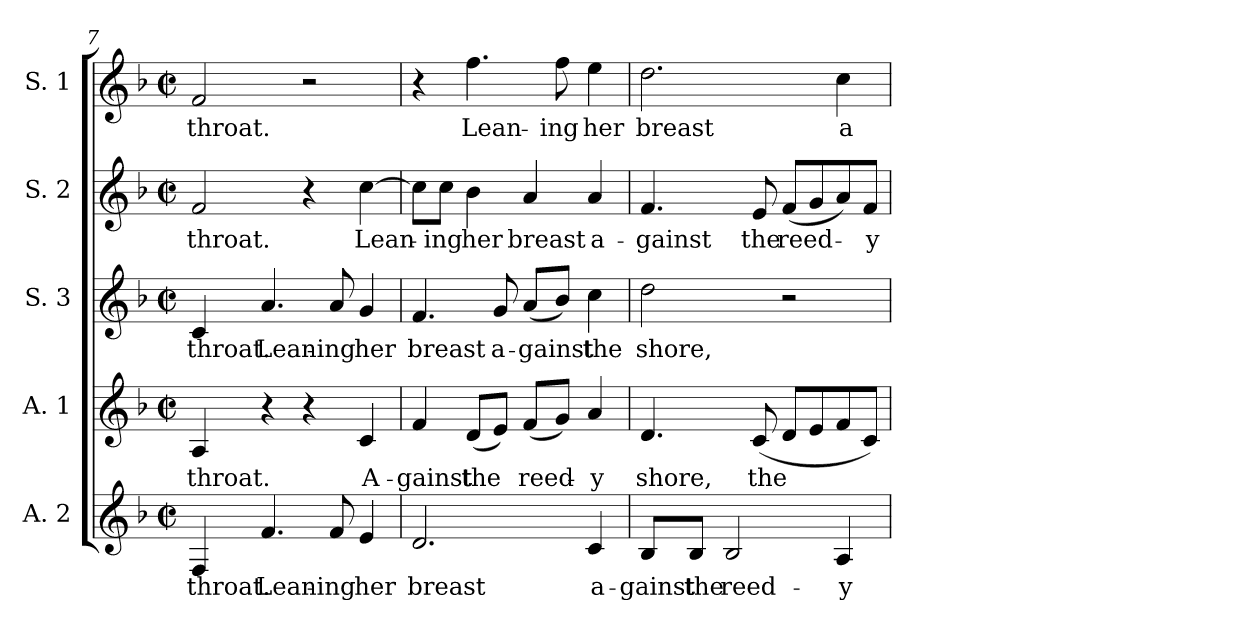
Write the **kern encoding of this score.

**kern	**text	**kern	**text	**kern	**text	**kern	**text	**kern	**text
*part5	*part5	*part4	*part4	*part3	*part3	*part2	*part2	*part1	*part1
*staff5	*staff5	*staff4	*staff4	*staff3	*staff3	*staff2	*staff2	*staff1	*staff1
*I"A. 2	*	*I"A. 1	*	*I"S. 3	*	*I"S. 2	*	*I"S. 1	*
!!LO:PB:g=z
*clefG2	*	*clefG2	*	*clefG2	*	*clefG2	*	*clefG2	*
*k[b-]	*	*k[b-]	*	*k[b-]	*	*k[b-]	*	*k[b-]	*
*F:	*	*F:	*	*F:	*	*F:	*	*F:	*
*M2/2	*	*M2/2	*	*M2/2	*	*M2/2	*	*M2/2	*
*met(c|)	*	*met(c|)	*	*met(c|)	*	*met(c|)	*	*met(c|)	*
=7	=7	=7	=7	=7	=7	=7	=7	=7	=7
!	!LO:LY:b:color=#000000	!	!	!	!	!	!	!	!
!	!	!	!LO:LY:b:color=#000000	!	!	!	!	!	!
!	!	!	!	!	!LO:LY:b:color=#000000	!	!	!	!
!	!	!	!	!	!	!	!LO:LY:b:color=#000000	!	!
!	!	!	!	!	!	!	!	!	!LO:LY:b:color=#000000
4Fi/	throat.	4Ai/	throat.	4ci/	throat.	2fi/	throat.	2fi/	throat.
!	!LO:LY:b:color=#000000	!	!	!	!	!	!	!	!
!	!	!	!	!	!LO:LY:b:color=#000000	!	!	!	!
4.fi/	Lean-	4r	.	4.ai/	Lean-	.	.	.	.
.	.	4r	.	.	.	4r	.	2r	.
!	!LO:LY:b:color=#000000	!	!	!	!	!	!	!	!
!	!	!	!	!	!LO:LY:b:color=#000000	!	!	!	!
8fi/	-ing	.	.	8ai/	-ing	.	.	.	.
!	!LO:LY:b:color=#000000	!	!	!	!	!	!	!	!
!	!	!	!LO:LY:b:color=#000000	!	!	!	!	!	!
!	!	!	!	!	!LO:LY:b:color=#000000	!	!	!	!
!	!	!	!	!	!	!	!LO:LY:b:color=#000000	!	!
4ei/	her	4ci/	A-	4gi/	her	[>4cci\	Lean-	.	.
=8	=8	=8	=8	=8	=8	=8	=8	=8	=8
!	!LO:LY:b:color=#000000	!	!	!	!	!	!	!	!
!	!	!	!LO:LY:b:color=#000000	!	!	!	!	!	!
!	!	!	!	!	!LO:LY:b:color=#000000	!	!	!	!
2.di/	breast	4fi/	-gainst	4.fi/	breast	8cci\L]	.	4r	.
!	!	!	!	!	!	!	!LO:LY:b:color=#000000	!	!
.	.	.	.	.	.	8cci\J	-ing	.	.
!	!	!	!LO:LY:b:color=#000000	!	!	!	!	!	!
!	!	!	!	!	!	!	!LO:LY:b:color=#000000	!	!
!	!	!	!	!	!	!	!	!	!LO:LY:b:color=#000000
.	.	(8di/L	the	.	.	4b-i\	her	4.ffi\	Lean-
!	!	!	!	!	!LO:LY:b:color=#000000	!	!	!	!
.	.	8ei/J)	.	8gi/	a-	.	.	.	.
!	!	!	!LO:LY:b:color=#000000	!	!	!	!	!	!
!	!	!	!	!	!LO:LY:b:color=#000000	!	!	!	!
!	!	!	!	!	!	!	!LO:LY:b:color=#000000	!	!
.	.	(8fi/L	reed-	(8ai/L	-gainst	4ai/	breast	.	.
!	!	!	!	!	!	!	!	!	!LO:LY:b:color=#000000
.	.	8gi/J)	.	8b-i/J)	.	.	.	8ffi\	-ing
!	!LO:LY:b:color=#000000	!	!	!	!	!	!	!	!
!	!	!	!LO:LY:b:color=#000000	!	!	!	!	!	!
!	!	!	!	!	!LO:LY:b:color=#000000	!	!	!	!
!	!	!	!	!	!	!	!LO:LY:b:color=#000000	!	!
!	!	!	!	!	!	!	!	!	!LO:LY:b:color=#000000
4ci/	a-	4ai/	-y	4cci\	the	4ai/	a-	4eei\	her
=9	=9	=9	=9	=9	=9	=9	=9	=9	=9
!	!LO:LY:b:color=#000000	!	!	!	!	!	!	!	!
!	!	!	!LO:LY:b:color=#000000	!	!	!	!	!	!
!	!	!	!	!	!LO:LY:b:color=#000000	!	!	!	!
!	!	!	!	!	!	!	!LO:LY:b:color=#000000	!	!
!	!	!	!	!	!	!	!	!	!LO:LY:b:color=#000000
8B-i/L	-gainst	4.di/	shore,	2ddi\	shore,	4.fi/	-gainst	2.ddi\	breast
!	!LO:LY:b:color=#000000	!	!	!	!	!	!	!	!
8B-i/J	the	.	.	.	.	.	.	.	.
!	!LO:LY:b:color=#000000	!	!	!	!	!	!	!	!
2B-i/	reed-	.	.	.	.	.	.	.	.
!	!	!	!LO:LY:b:color=#000000	!	!	!	!	!	!
!	!	!	!	!	!	!	!LO:LY:b:color=#000000	!	!
.	.	(8ci/	the	.	.	8ei/	the	.	.
!	!	!	!	!	!	!	!LO:LY:b:color=#000000	!	!
.	.	8di/L	.	2r	.	(8fi/L	reed-	.	.
.	.	8ei/	.	.	.	8gi/	.	.	.
!	!LO:LY:b:color=#000000	!	!	!	!	!	!	!	!
!	!	!	!	!	!	!	!	!	!LO:LY:b:color=#000000
4Ai/	-y	8fi/	.	.	.	8ai/)	.	4cci\	a-
!	!	!	!	!	!	!	!LO:LY:b:color=#000000	!	!
.	.	8ci/J)	.	.	.	8fi/J	-y	.	.
=	=	=	=	=	=	=	=	=	=
*-	*-	*-	*-	*-	*-	*-	*-	*-	*-
